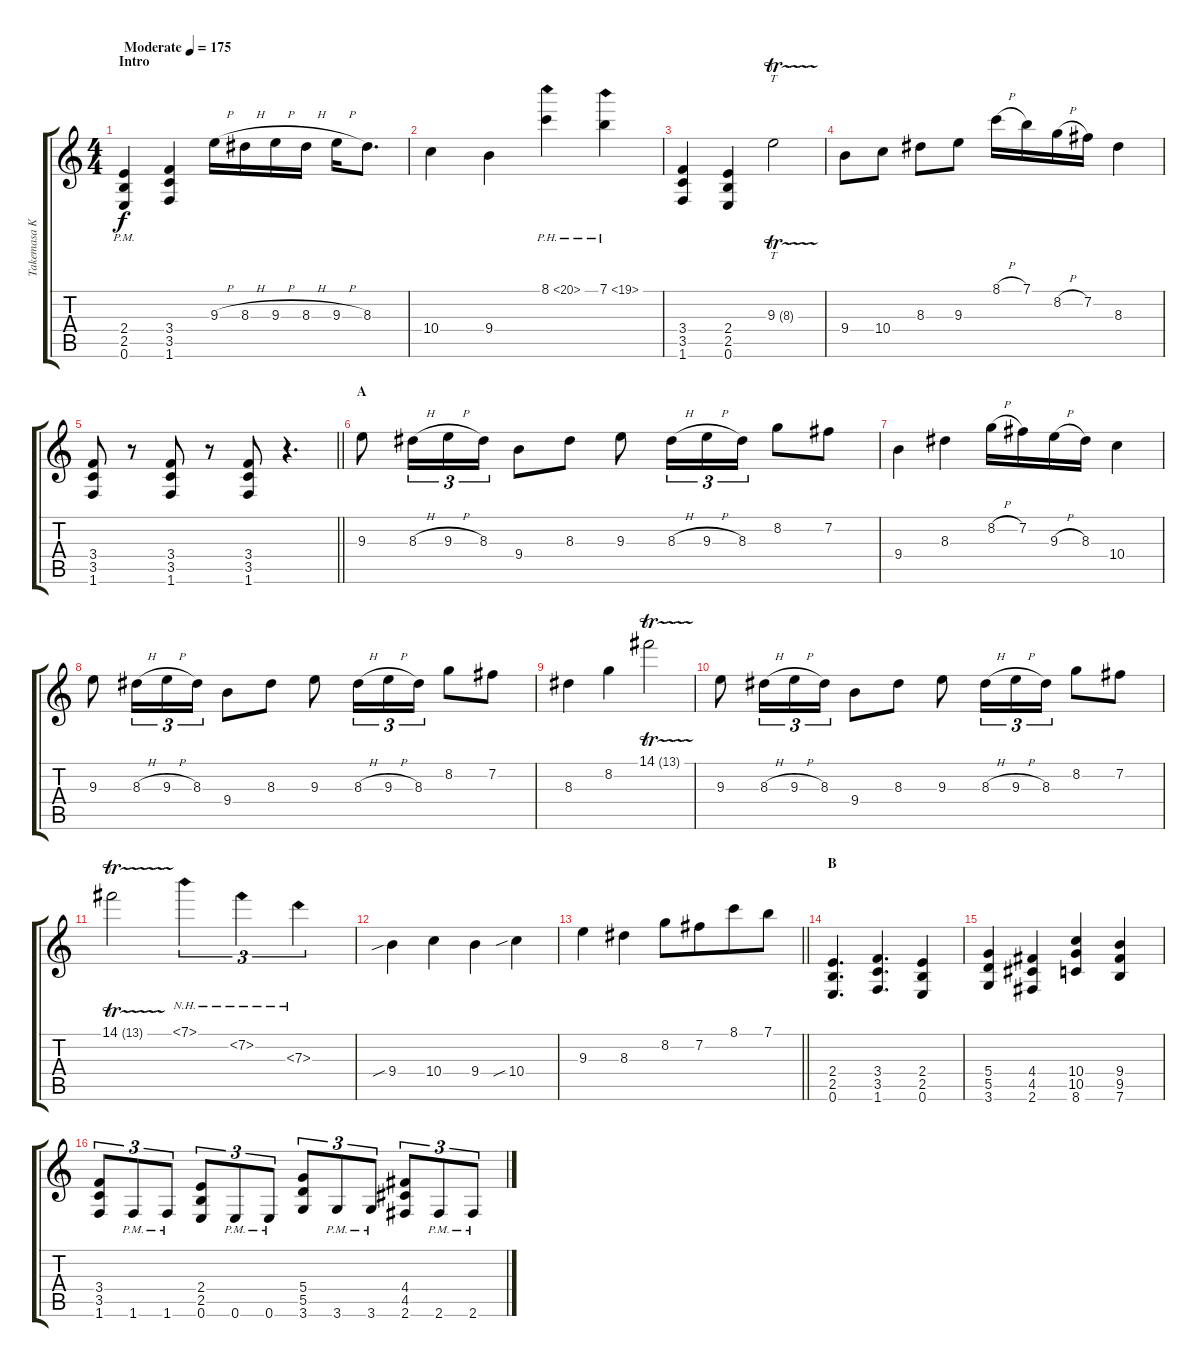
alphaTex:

\track ("Takemasa Kujou" "Takemasa K") {instrument overdrivenguitar}
\staff {score tabs}
\tuning (E4 B3 G3 D3 A2 E2) {hide}
\ts (4 4)
\section ("" "Intro")
\tempo (175 "Moderate")
\clef g2
\ks c
(2.4{pm} 2.5{pm} 0.6{pm}).4{dy f instrument overdrivenguitar} (3.4 3.5 1.6).4 9.3{h}.16{balance 14} 8.3{h}.16 9.3{h}.16 8.3{h}.16 9.3{h}.16 8.3.8{d} |
10.4.4 9.4.4 8.1{ph 12}.4 7.1{ph 12}.4 |
(3.4 3.5 1.6).4{balance 2} (2.4 2.5 0.6).4 9.3{tr (8 16)}.2{tt} |
9.4.8{balance 2} 10.4.8 8.3.8 9.3.8 8.1{h}.16 7.1.16 8.2{h}.16 7.2.16 8.3.4 |
\barLineRight lightlight
\ks aminor
(3.4 3.5 1.6).8{balance 8} r.8 (3.4 3.5 1.6).8 r.8 (3.4 3.5 1.6).8 r.4{d} |
\section ("" "A")
9.3.8 8.3{h}.16{tu (3 2)} 9.3{h}.16{tu (3 2)} 8.3.16{tu (3 2)} 9.4.8 8.3.8 9.3.8 8.3{h}.16{tu (3 2)} 9.3{h}.16{tu (3 2)} 8.3.16{tu (3 2)} 8.2.8 7.2.8 |
9.4.4 8.3.4 8.2{h}.16 7.2.16{beam merge} 9.3{h}.16{beam merge} 8.3.16{beam merge} 10.4.4 |
9.3.8 8.3{h}.16{tu (3 2)} 9.3{h}.16{tu (3 2)} 8.3.16{tu (3 2)} 9.4.8 8.3.8 9.3.8 8.3{h}.16{tu (3 2)} 9.3{h}.16{tu (3 2)} 8.3.16{tu (3 2)} 8.2.8 7.2.8 |
8.3.4 8.2.4 14.1{tr (13 16)}.2 |
9.3.8 8.3{h}.16{tu (3 2)} 9.3{h}.16{tu (3 2)} 8.3.16{tu (3 2)} 9.4.8 8.3.8 9.3.8 8.3{h}.16{tu (3 2)} 9.3{h}.16{tu (3 2)} 8.3.16{tu (3 2)} 8.2.8 7.2.8 |
14.1{tr (13 16)}.2 7.1{nh}.4{tu (3 2)} 7.2{nh}.4{tu (3 2)} 7.3{nh}.4{tu (3 2)} |
9.4{sib}.4 10.4.4 9.4.4 10.4{sib}.4 |
\barLineRight lightlight
9.3.4 8.3.4 8.2.8 7.2.8{beam merge} 8.1.8 7.1.8 |
\section ("" "B")
(2.4 2.5 0.6).4{d volume 15 balance 2} (3.4 3.5 1.6).4{d} (2.4 2.5 0.6).4 |
(5.4 5.5 3.6).4 (4.4 4.5 2.6).4 (10.4 10.5 8.6).4 (9.4 9.5 7.6).4 |
(3.4 3.5 1.6).8{tu (3 2)} 1.6{pm}.8{tu (3 2)} 1.6{pm}.8{tu (3 2)} (2.4 2.5 0.6).8{tu (3 2)} 0.6{pm}.8{tu (3 2)} 0.6{pm}.8{tu (3 2)} (5.4 5.5 3.6).8{tu (3 2)} 3.6{pm}.8{tu (3 2)} 3.6{pm}.8{tu (3 2)} (4.4 4.5 2.6).8{tu (3 2)} 2.6{pm}.8{tu (3 2)} 2.6{pm}.8{tu (3 2)}
